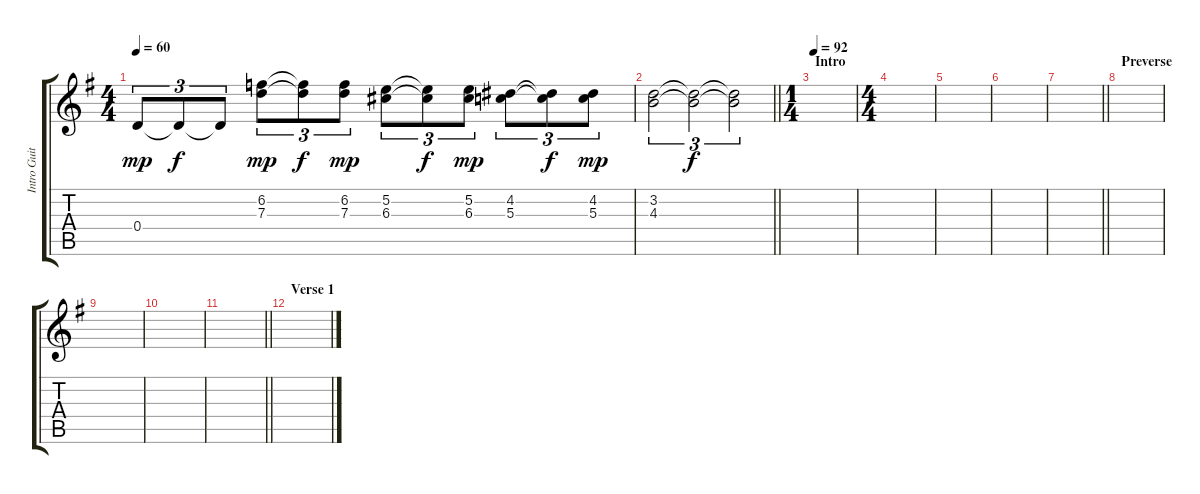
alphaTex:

\track ("Intro Guitar" "Intro Guit") {mute instrument acousticguitarsteel}
\staff {score tabs}
\tuning (D4 B3 G3 D3 G2 D2) {hide}
\ts (4 4)
\tempo 60
\clef g2
\ks g
0.4.8{tu (3 2) dy mp} 0.4{t}.8{tu (3 2) dy f} 0.4{t}.8{tu (3 2)} (6.2 7.3).8{tu (3 2) dy mp} (6.2{t} 7.3{t}).8{tu (3 2) dy f} (6.2 7.3).8{tu (3 2) dy mp} (5.2 6.3).8{tu (3 2)} (5.2{t} 6.3{t}).8{tu (3 2) dy f} (5.2 6.3).8{tu (3 2) dy mp} (4.2 5.3).8{tu (3 2)} (4.2{t} 5.3{t}).8{tu (3 2) dy f} (4.2 5.3).8{tu (3 2) dy mp} |
\barLineRight lightlight
(3.2 4.3).2{tu (3 2)} (3.2{t} 4.3{t}).2{tu (3 2) dy f} (3.2{t} 4.3{t}).2{tu (3 2)} |
\ts (1 4)
\section ("" "Intro")
\tempo 92
|
\ts (4 4)
|
|
|
\barLineRight lightlight
|
\section ("" "Preverse")
|
|
|
\barLineRight lightlight
|
\section ("" "Verse 1")
